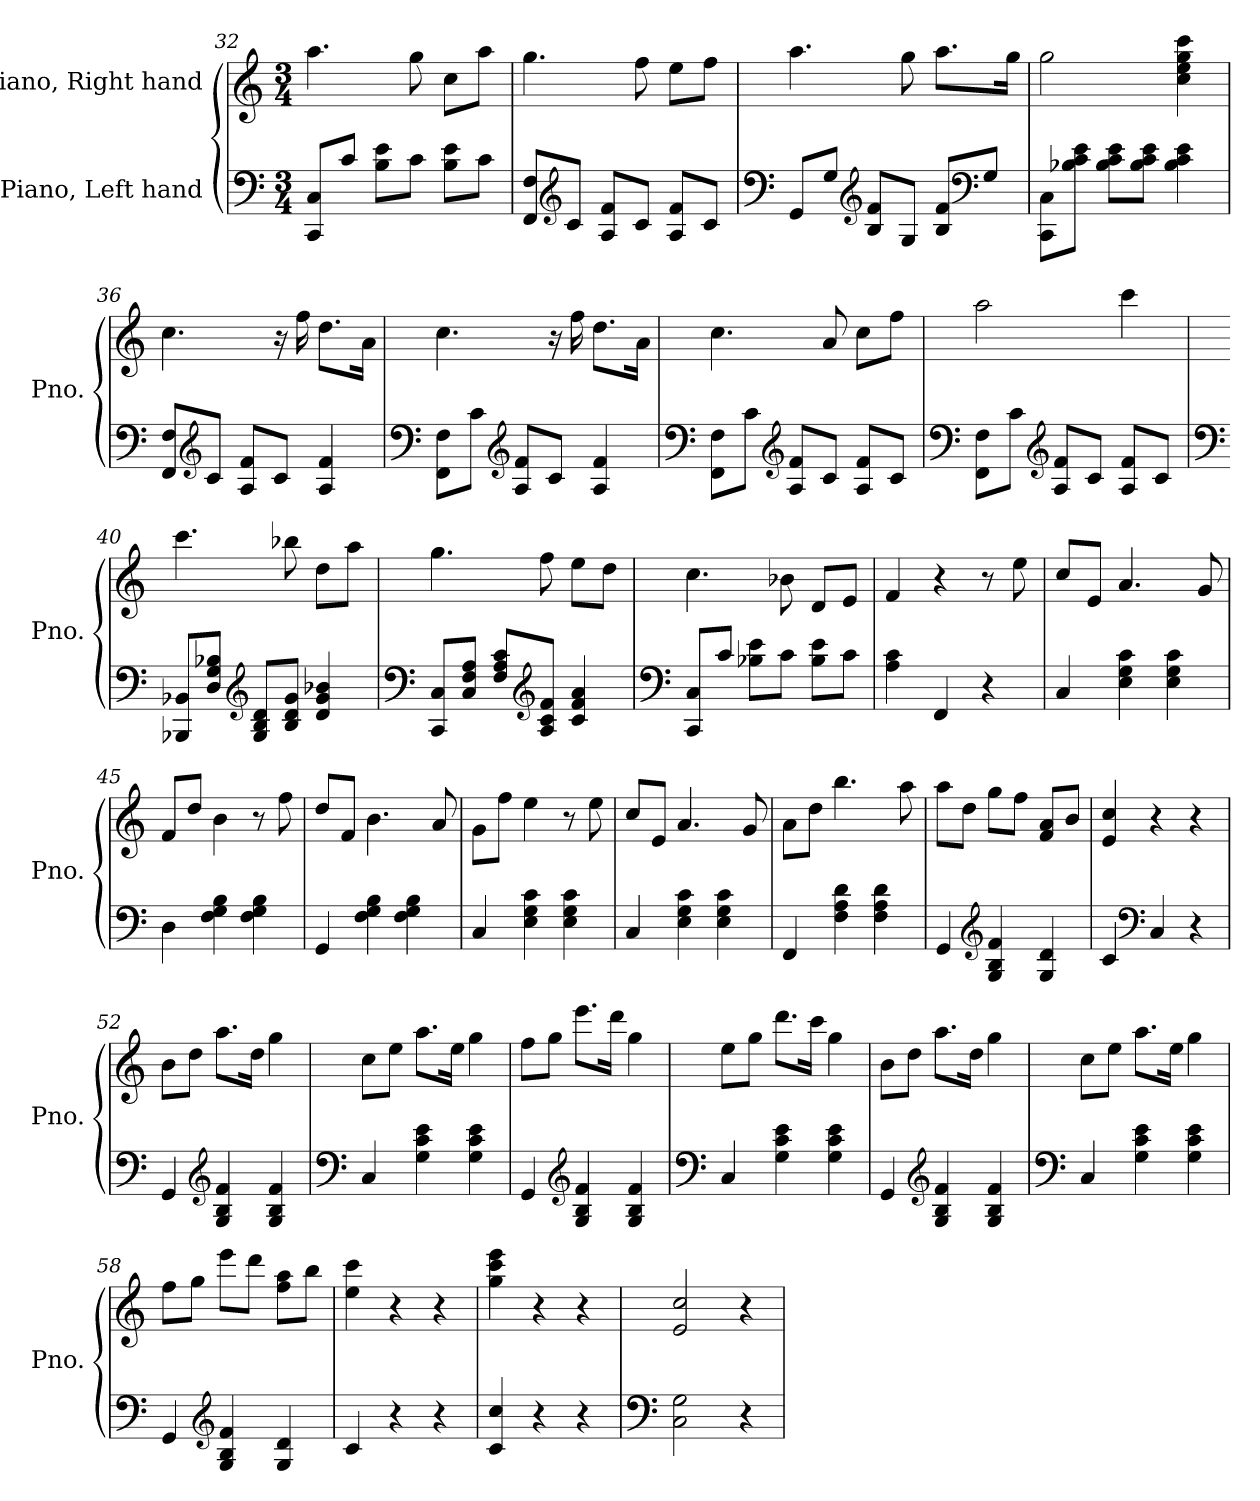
**kern	**kern
*part2	*part1
*staff2	*staff1
*I"Piano, Left hand	*I"Piano, Right hand
*I'Pno.	*I'Pno.
*clefF4	*clefG2
*k[]	*k[]
*M3/4	*M3/4
=32	=32
8CC/ 8C/L	4.aa\
8c/J	.
8B\ 8e\L	.
8c\J	8gg\
8B\ 8e\L	8cc\L
8c\J	8aa\J
=33	=33
8FF/ 8F/L	4.gg\
*clefG2	*
8c/J	.
8A/ 8f/L	.
8c/J	8ff\
8A/ 8f/L	8ee\L
8c/J	8ff\J
!!LO:PB:g=z
=34	=34
*clefF4	*
8GG/L	4.aa\
8G/J	.
*clefG2	*
8B/ 8f/L	.
8G/J	8gg\
8B/ 8f/L	8.aa\L
*clefF4	*
8G/J	.
.	16gg\Jk
=35	=35
8CC\ 8C\L	2gg\
8B-X\ 8c\ 8e\J	.
8B-\ 8c\ 8e\L	.
8B-\ 8c\ 8e\J	.
4B-\ 4c\ 4e\	4cc\ 4ee\ 4gg\ 4ccc\
=36	=36
8FF/ 8F/L	4.cc\
*clefG2	*
8c/J	.
8A/ 8f/L	.
8c/J	16r
.	16ff\
4A/ 4f/	8.dd\L
.	16a\Jk
=37	=37
*clefF4	*
8FF\ 8F\L	4.cc\
8c\J	.
*clefG2	*
8A/ 8f/L	.
8c/J	16r
.	16ff\
4A/ 4f/	8.dd\L
.	16a\Jk
!!LO:LB:g=z
=38	=38
*clefF4	*
8FF\ 8F\L	4.cc\
8c\J	.
*clefG2	*
8A/ 8f/L	.
8c/J	8a/
8A/ 8f/L	8cc\L
8c/J	8ff\J
=39	=39
*clefF4	*
8FF\ 8F\L	2aa\
8c\J	.
*clefG2	*
8A/ 8f/L	.
8c/J	.
8A/ 8f/L	4ccc\
8c/J	.
=40	=40
*clefF4	*
8BBB-X/ 8BB-X/L	4.ccc\
8D/ 8G/ 8B-X/J	.
*clefG2	*
8G/ 8B-/ 8d/L	.
8B-/ 8d/ 8g/J	8bb-X\
4d/ 4g/ 4b-X/	8dd\L
.	8aa\J
=41	=41
*clefF4	*
8CC/ 8C/L	4.gg\
8C/ 8F/ 8A/J	.
8F/ 8A/ 8c/L	.
*clefG2	*
8A/ 8c/ 8f/J	8ff\
4c/ 4f/ 4a/	8ee\L
.	8dd\J
!!LO:LB:g=z
=42	=42
*clefF4	*
8CC/ 8C/L	4.cc\
8c/J	.
8B-X\ 8e\L	.
8c\J	8b-X\
8B-\ 8e\L	8d/L
8c\J	8e/J
=43	=43
4A\ 4c\	4f/
4FF/	4r
4r	8r
.	8ee\
=44	=44
4C/	8cc/L
.	8e/J
4E\ 4G\ 4c\	4.a/
4E\ 4G\ 4c\	.
.	8g/
=45	=45
4D\	8f/L
.	8dd/J
4F\ 4G\ 4B\	4b\
4F\ 4G\ 4B\	8r
.	8ff\
=46	=46
4GG/	8dd/L
.	8f/J
4F\ 4G\ 4B\	4.b\
4F\ 4G\ 4B\	.
.	8a/
=47	=47
4C/	8g\L
.	8ff\J
4E\ 4G\ 4c\	4ee\
4E\ 4G\ 4c\	8r
.	8ee\
!!LO:LB:g=z
=48	=48
4C/	8cc/L
.	8e/J
4E\ 4G\ 4c\	4.a/
4E\ 4G\ 4c\	.
.	8g/
=49	=49
4FF/	8a\L
.	8dd\J
4F\ 4A\ 4d\	4.bb\
4F\ 4A\ 4d\	.
.	8aa\
=50	=50
4GG/	8aa\L
.	8dd\J
*clefG2	*
4G/ 4B/ 4f/	8gg\L
.	8ff\J
4G/ 4d/	8f/ 8a/L
.	8b/J
=51	=51
4c/	4e/ 4cc/
*clefF4	*
4C/	4r
4r	4r
=52	=52
4GG/	8b\L
.	8dd\J
*clefG2	*
4G/ 4B/ 4f/	8.aa\L
.	16dd\Jk
4G/ 4B/ 4f/	4gg\
=53	=53
*clefF4	*
4C/	8cc\L
.	8ee\J
4G\ 4c\ 4e\	8.aa\L
.	16ee\Jk
4G\ 4c\ 4e\	4gg\
!!LO:LB:g=z
=54	=54
4GG/	8ff\L
.	8gg\J
*clefG2	*
4G/ 4B/ 4f/	8.eee\L
.	16ddd\Jk
4G/ 4B/ 4f/	4gg\
=55	=55
*clefF4	*
4C/	8ee\L
.	8gg\J
4G\ 4c\ 4e\	8.ddd\L
.	16ccc\Jk
4G\ 4c\ 4e\	4gg\
=56	=56
4GG/	8b\L
.	8dd\J
*clefG2	*
4G/ 4B/ 4f/	8.aa\L
.	16dd\Jk
4G/ 4B/ 4f/	4gg\
=57	=57
*clefF4	*
4C/	8cc\L
.	8ee\J
4G\ 4c\ 4e\	8.aa\L
.	16ee\Jk
4G\ 4c\ 4e\	4gg\
=58	=58
4GG/	8ff\L
.	8gg\J
*clefG2	*
4G/ 4B/ 4f/	8eee\L
.	8ddd\J
4G/ 4d/	8ff\ 8aa\L
.	8bb\J
=59	=59
4c/	4ee\ 4ccc\
4r	4r
4r	4r
!!LO:LB:g=z
=60	=60
4c/ 4cc/	4gg\ 4ccc\ 4eee\
4r	4r
4r	4r
=61	=61
*clefF4	*
2C\ 2G\	2e/ 2cc/
4r	4r
=	=
*-	*-
